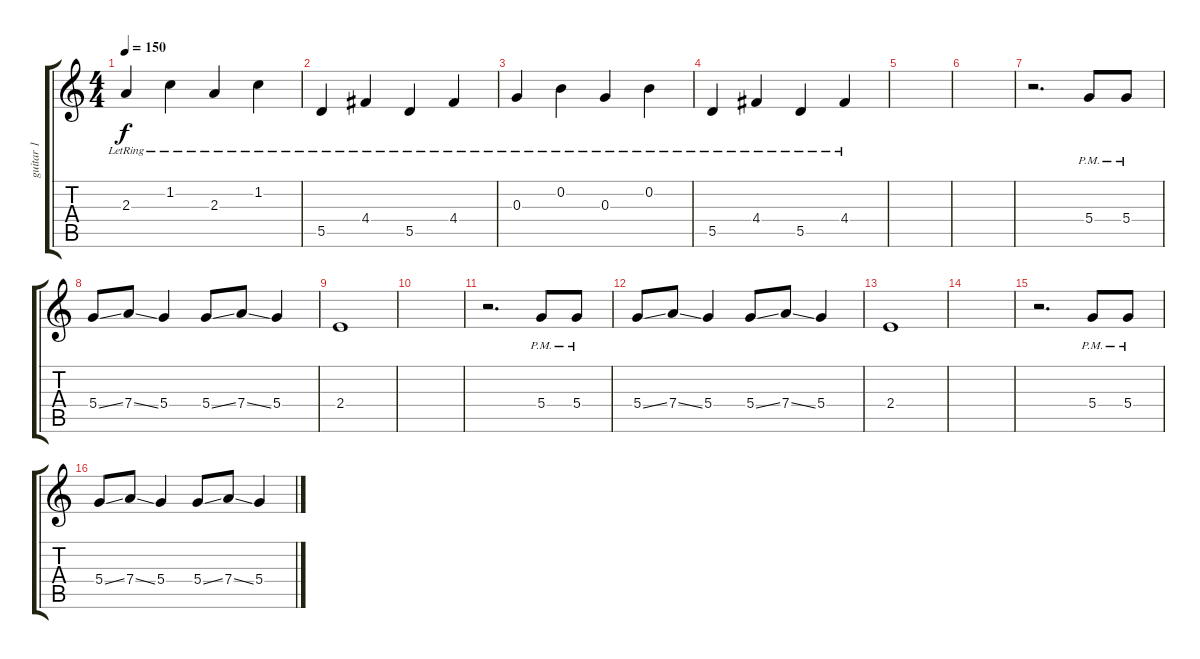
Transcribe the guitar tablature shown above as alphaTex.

\track ("guitar 1" "guitar 1") {instrument electricguitarclean}
\staff {score tabs}
\tuning (E4 B3 G3 D3 A2 E2) {hide}
\ts (4 4)
\tempo 150
\clef g2
\ks c
2.3{lr}.4{dy f} 1.2{lr}.4 2.3{lr}.4 1.2{lr}.4 |
5.5{lr}.4 4.4{lr}.4 5.5{lr}.4 4.4{lr}.4 |
0.3{lr}.4 0.2{lr}.4 0.3{lr}.4 0.2{lr}.4 |
5.5{lr}.4 4.4{lr}.4 5.5{lr}.4 4.4{lr}.4 |
|
|
r.2{d} 5.4{pm}.8{instrument distortionguitar} 5.4{pm}.8 |
5.4{ss}.8 7.4{ss}.8 5.4.4 5.4{ss}.8 7.4{ss}.8 5.4.4 |
2.4.1 |
|
r.2{d} 5.4{pm}.8 5.4{pm}.8 |
5.4{ss}.8 7.4{ss}.8 5.4.4 5.4{ss}.8 7.4{ss}.8 5.4.4 |
2.4.1 |
|
r.2{d} 5.4{pm}.8 5.4{pm}.8 |
5.4{ss}.8 7.4{ss}.8 5.4.4 5.4{ss}.8 7.4{ss}.8 5.4.4
